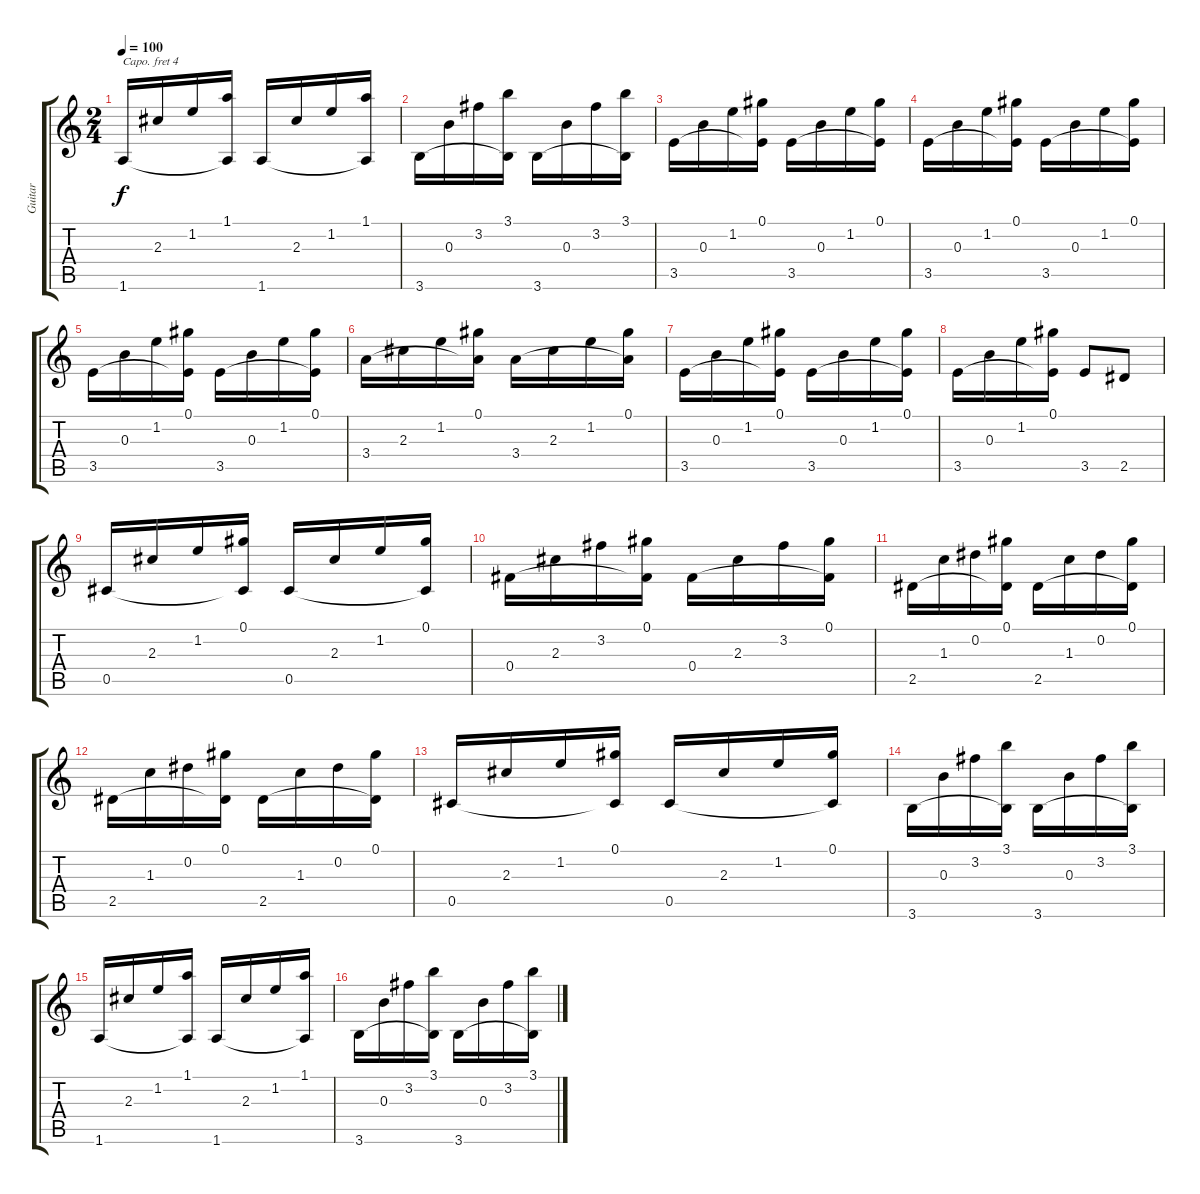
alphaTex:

\track ("Guitar " "Guitar ") {instrument acousticguitarnylon}
\staff {score tabs}
\capo 4
\tuning (E4 B3 G3 D3 A2 E2) {hide}
\ts (2 4)
\tempo 100
\clef g2
\ks c
1.6.16{dy f} 2.3.16 1.2.16 (1.1 1.6{t}).16 1.6.16 2.3.16 1.2.16 (1.1 1.6{t}).16 |
3.6.16 0.3.16 3.2.16 (3.1 3.6{t}).16 3.6.16 0.3.16 3.2.16 (3.1 3.6{t}).16 |
3.5.16 0.3.16 1.2.16 (0.1 3.5{t}).16 3.5.16 0.3.16 1.2.16 (0.1 3.5{t}).16 |
3.5.16 0.3.16 1.2.16 (0.1 3.5{t}).16 3.5.16 0.3.16 1.2.16 (0.1 3.5{t}).16 |
3.5.16 0.3.16 1.2.16 (0.1 3.5{t}).16 3.5.16 0.3.16 1.2.16 (0.1 3.5{t}).16 |
3.4.16 2.3.16 1.2.16 (0.1 3.4{t}).16 3.4.16 2.3.16 1.2.16 (0.1 3.4{t}).16 |
3.5.16 0.3.16 1.2.16 (0.1 3.5{t}).16 3.5.16 0.3.16 1.2.16 (0.1 3.5{t}).16 |
3.5.16 0.3.16 1.2.16 (0.1 3.5{t}).16 3.5.8 2.5.8 |
0.5.16 2.3.16 1.2.16 (0.1 0.5{t}).16 0.5.16 2.3.16 1.2.16 (0.1 0.5{t}).16 |
0.4.16 2.3.16 3.2.16 (0.1 0.4{t}).16 0.4.16 2.3.16 3.2.16 (0.1 0.4{t}).16 |
2.5.16 1.3.16 0.2.16 (0.1 2.5{t}).16 2.5.16 1.3.16 0.2.16 (0.1 2.5{t}).16 |
2.5.16 1.3.16 0.2.16 (0.1 2.5{t}).16 2.5.16 1.3.16 0.2.16 (0.1 2.5{t}).16 |
0.5.16 2.3.16 1.2.16 (0.1 0.5{t}).16 0.5.16 2.3.16 1.2.16 (0.1 0.5{t}).16 |
3.6.16 0.3.16 3.2.16 (3.1 3.6{t}).16 3.6.16 0.3.16 3.2.16 (3.1 3.6{t}).16 |
1.6.16 2.3.16 1.2.16 (1.1 1.6{t}).16 1.6.16 2.3.16 1.2.16 (1.1 1.6{t}).16 |
3.6.16 0.3.16 3.2.16 (3.1 3.6{t}).16 3.6.16 0.3.16 3.2.16 (3.1 3.6{t}).16
